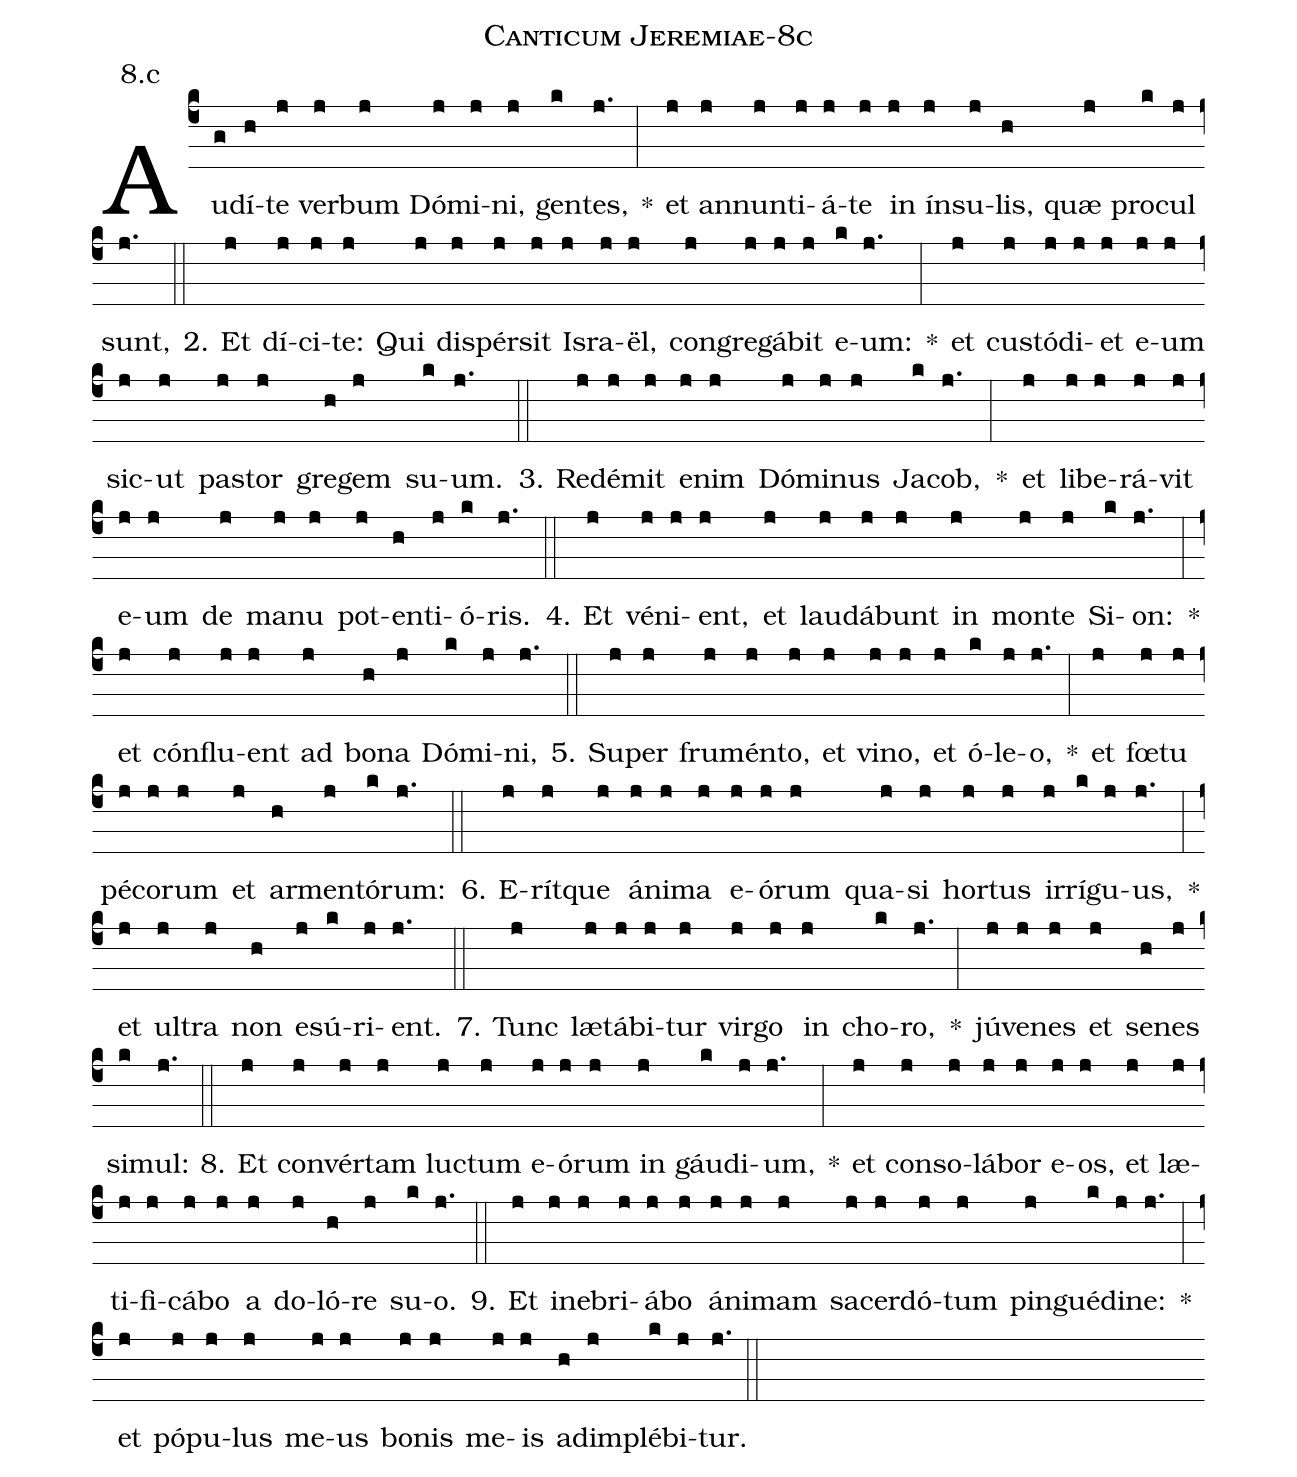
name: Canticum Jeremiae-8c;
annotation: 8.c;
%%
(c4)Au(g)dí(h)te(j) ver(j)bum(j) Dó(j)mi(j)ni,(j) gen(k)tes,(j.) *(:) et(j) an(j)nun(j)ti(j)á(j)te(j) in(j) ín(j)su(j)lis,(h) quæ(j) pro(k)cul(j) sunt,(j.) (::)
2. Et(j) dí(j)ci(j)te:(j) Qui(j) di(j)spér(j)sit(j) Is(j)ra(j)ël,(j) con(j)gre(j)gá(j)bit(j) e(k)um:(j.) *(:) et(j) cus(j)tó(j)di(j)et(j) e(j)um(j) sic(j)ut(j) pas(j)tor(j) gre(h)gem(j) su(k)um.(j.) (::)
3. Red(j)é(j)mit(j) e(j)nim(j) Dó(j)mi(j)nus(j) Ja(k)cob,(j.) *(:) et(j) li(j)be(j)rá(j)vit(j) e(j)um(j) de(j) ma(j)nu(j) pot(j)en(h)ti(j)ó(k)ris.(j.) (::)
4. Et(j) vé(j)ni(j)ent,(j) et(j) lau(j)dá(j)bunt(j) in(j) mon(j)te(j) Si(k)on:(j.) *(:) et(j) cón(j)flu(j)ent(j) ad(j) bo(h)na(j) Dó(k)mi(j)ni,(j.) (::)
5. Su(j)per(j) fru(j)mén(j)to,(j) et(j) vi(j)no,(j) et(j) ó(k)le(j)o,(j.) *(:) et(j) fœ(j)tu(j) pé(j)co(j)rum(j) et(j) ar(h)men(j)tó(k)rum:(j.) (::)
6. E(j)rít(j)que(j) á(j)ni(j)ma(j) e(j)ó(j)rum(j) qua(j)si(j) hor(j)tus(j) ir(j)rí(k)gu(j)us,(j.) *(:) et(j) ul(j)tra(j) non(h) e(j)sú(k)ri(j)ent.(j.) (::)
7. Tunc(j) læ(j)tá(j)bi(j)tur(j) vir(j)go(j) in(j) cho(k)ro,(j.) *(:) jú(j)ve(j)nes(j) et(j) se(h)nes(j) si(k)mul:(j.) (::)
8. Et(j) con(j)vér(j)tam(j) luc(j)tum(j) e(j)ó(j)rum(j) in(j) gáu(k)di(j)um,(j.) *(:) et(j) con(j)so(j)lá(j)bor(j) e(j)os,(j) et(j) læ(j)ti(j)fi(j)cá(j)bo(j) a(j) do(j)ló(h)re(j) su(k)o.(j.) (::)
9. Et(j) in(j)e(j)bri(j)á(j)bo(j) á(j)ni(j)mam(j) sa(j)cer(j)dó(j)tum(j) pin(j)gué(k)di(j)ne:(j.) *(:) et(j) pó(j)pu(j)lus(j) me(j)us(j) bo(j)nis(j) me(j)is(j) ad(h)im(j)plé(k)bi(j)tur.(j.) (::)
